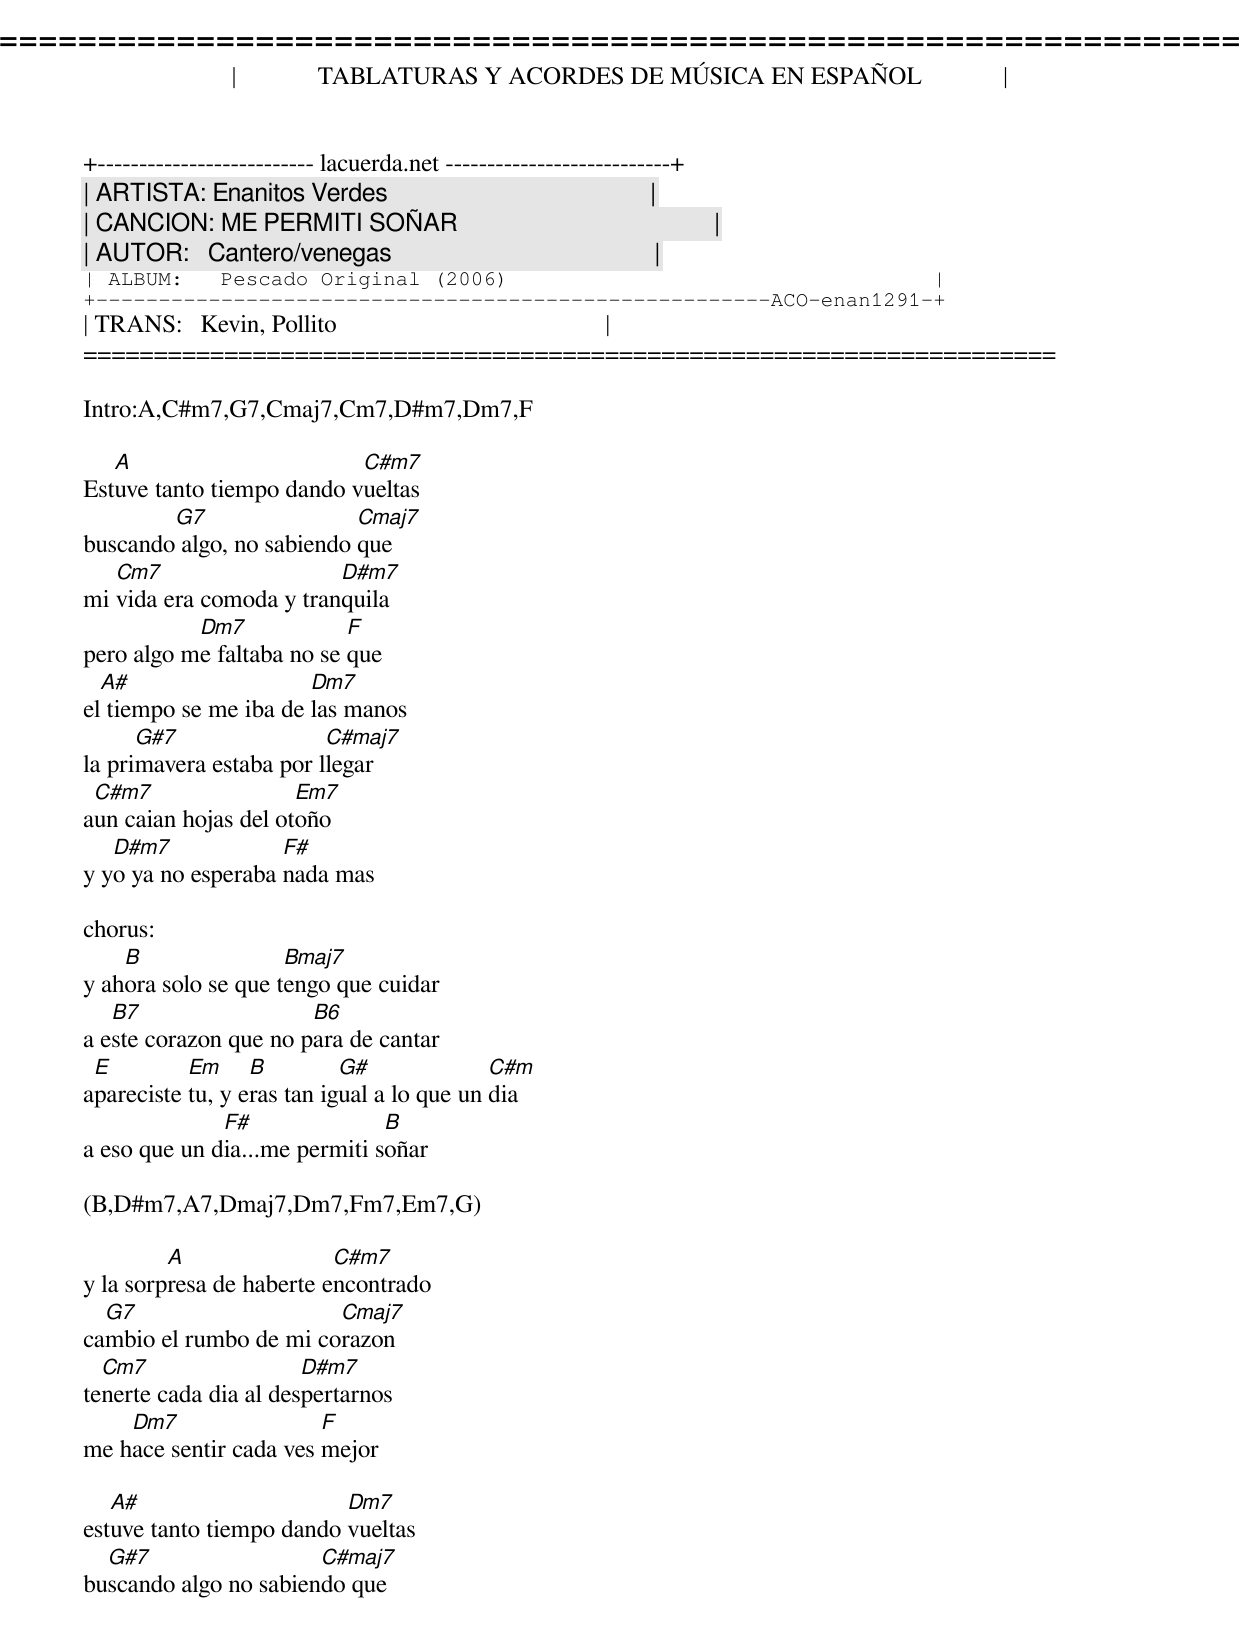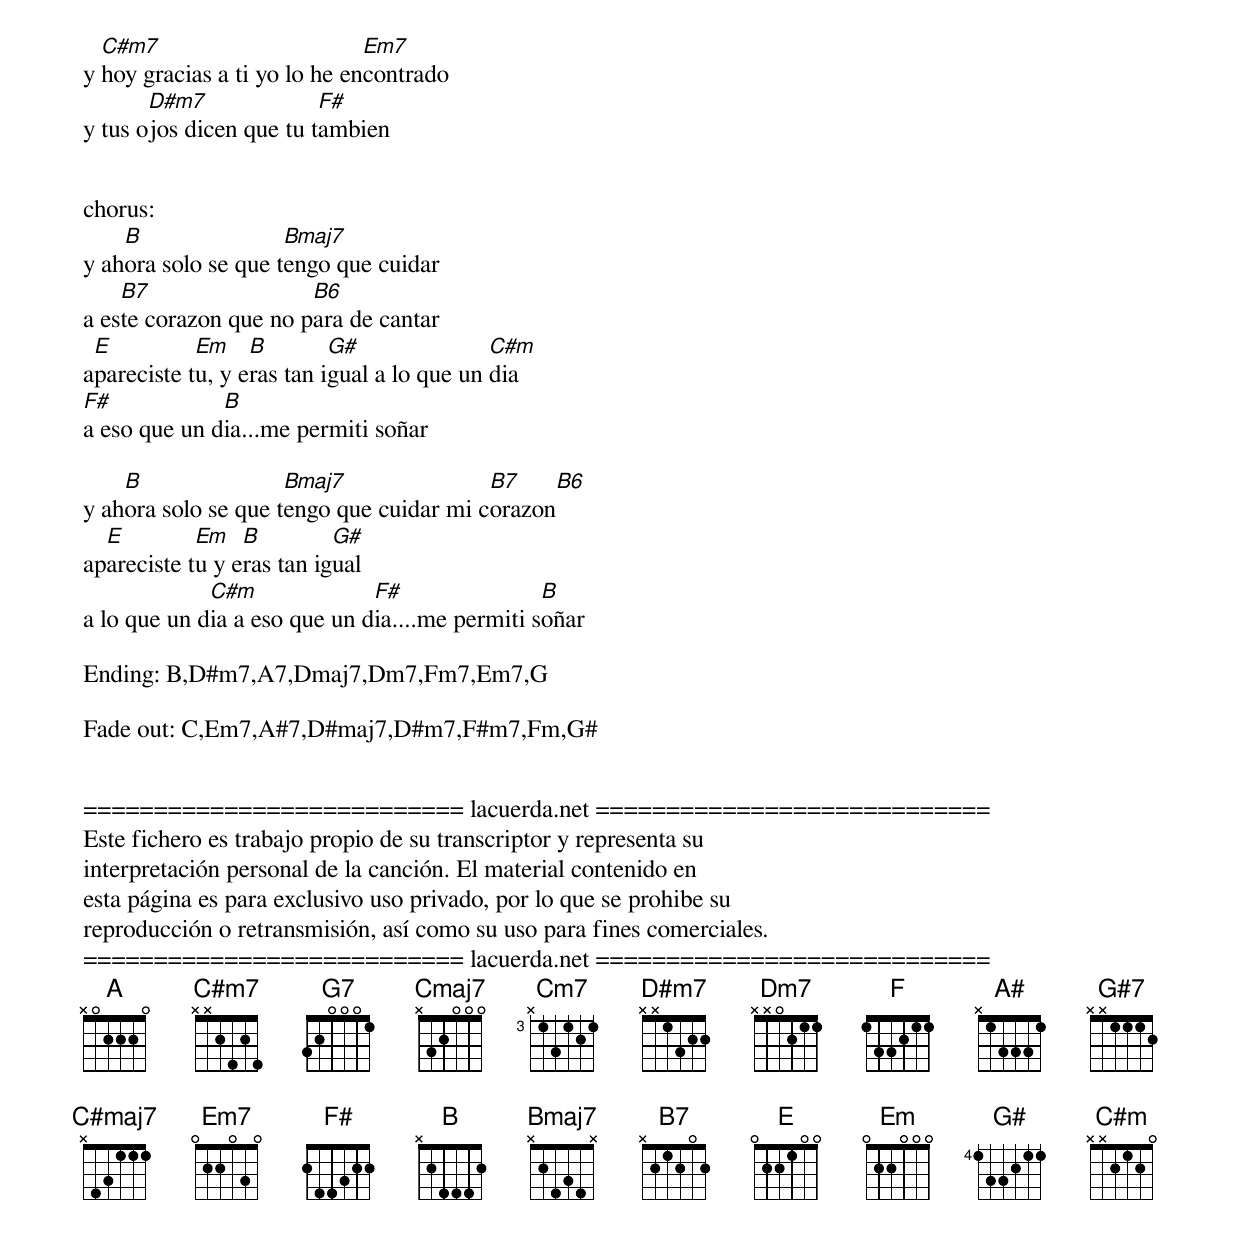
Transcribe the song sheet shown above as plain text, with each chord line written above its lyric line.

=====================================================================
|             TABLATURAS Y ACORDES DE MÚSICA EN ESPAÑOL             |
+-------------------------- lacuerda.net ---------------------------+
| ARTISTA: Enanitos Verdes                                          |
| CANCION: ME PERMITI SOÑAR                                         |
| AUTOR:   Cantero/venegas                                          |
| ALBUM:   Pescado Original (2006)                                  |
+------------------------------------------------------ACO-enan1291-+
| TRANS:   Kevin, Pollito                                           |
=====================================================================

Intro:A,C#m7,G7,Cmaj7,Cm7,D#m7,Dm7,F

   A                       C#m7
Estuve tanto tiempo dando vueltas
        G7                 Cmaj7
buscando algo, no sabiendo que
   Cm7                   D#m7
mi vida era comoda y tranquila
           Dm7             F
pero algo me faltaba no se que
  A#                   Dm7
el tiempo se me iba de las manos
      G#7                C#maj7
la primavera estaba por llegar
 C#m7                 Em7
aun caian hojas del otoño
   D#m7             F#
y yo ya no esperaba nada mas

chorus:
    B                Bmaj7
y ahora solo se que tengo que cuidar
   B7                  B6
a este corazon que no para de cantar
 E         Em     B         G#              C#m
apareciste tu, y eras tan igual a lo que un dia
              F#               B
a eso que un dia...me permiti soñar

(B,D#m7,A7,Dmaj7,Dm7,Fm7,Em7,G)

         A                C#m7
y la sorpresa de haberte encontrado
  G7                    Cmaj7
cambio el rumbo de mi corazon
  Cm7                  D#m7
tenerte cada dia al despertarnos
    Dm7                 F
me hace sentir cada ves mejor

   A#                     Dm7
estuve tanto tiempo dando vueltas
  G#7                  C#maj7
buscando algo no sabiendo que
  C#m7                        Em7
y hoy gracias a ti yo lo he encontrado
       D#m7              F#
y tus ojos dicen que tu tambien


chorus:
    B                Bmaj7
y ahora solo se que tengo que cuidar
    B7                 B6
a este corazon que no para de cantar
 E          Em    B        G#               C#m
apareciste tu, y eras tan igual a lo que un dia
F#            B
a eso que un dia...me permiti soñar

    B                Bmaj7               B7     B6
y ahora solo se que tengo que cuidar mi corazon
  E         Em   B         G#
apareciste tu y eras tan igual
             C#m              F#                B
a lo que un dia a eso que un dia....me permiti soñar

Ending: B,D#m7,A7,Dmaj7,Dm7,Fm7,Em7,G

Fade out: C,Em7,A#7,D#maj7,D#m7,F#m7,Fm,G#


=========================== lacuerda.net ============================
Este fichero es trabajo propio de su transcriptor y representa su
interpretación personal de la canción. El material contenido en
esta página es para exclusivo uso privado, por lo que se prohibe su
reproducción o retransmisión, así como su uso para fines comerciales.
=========================== lacuerda.net ============================
